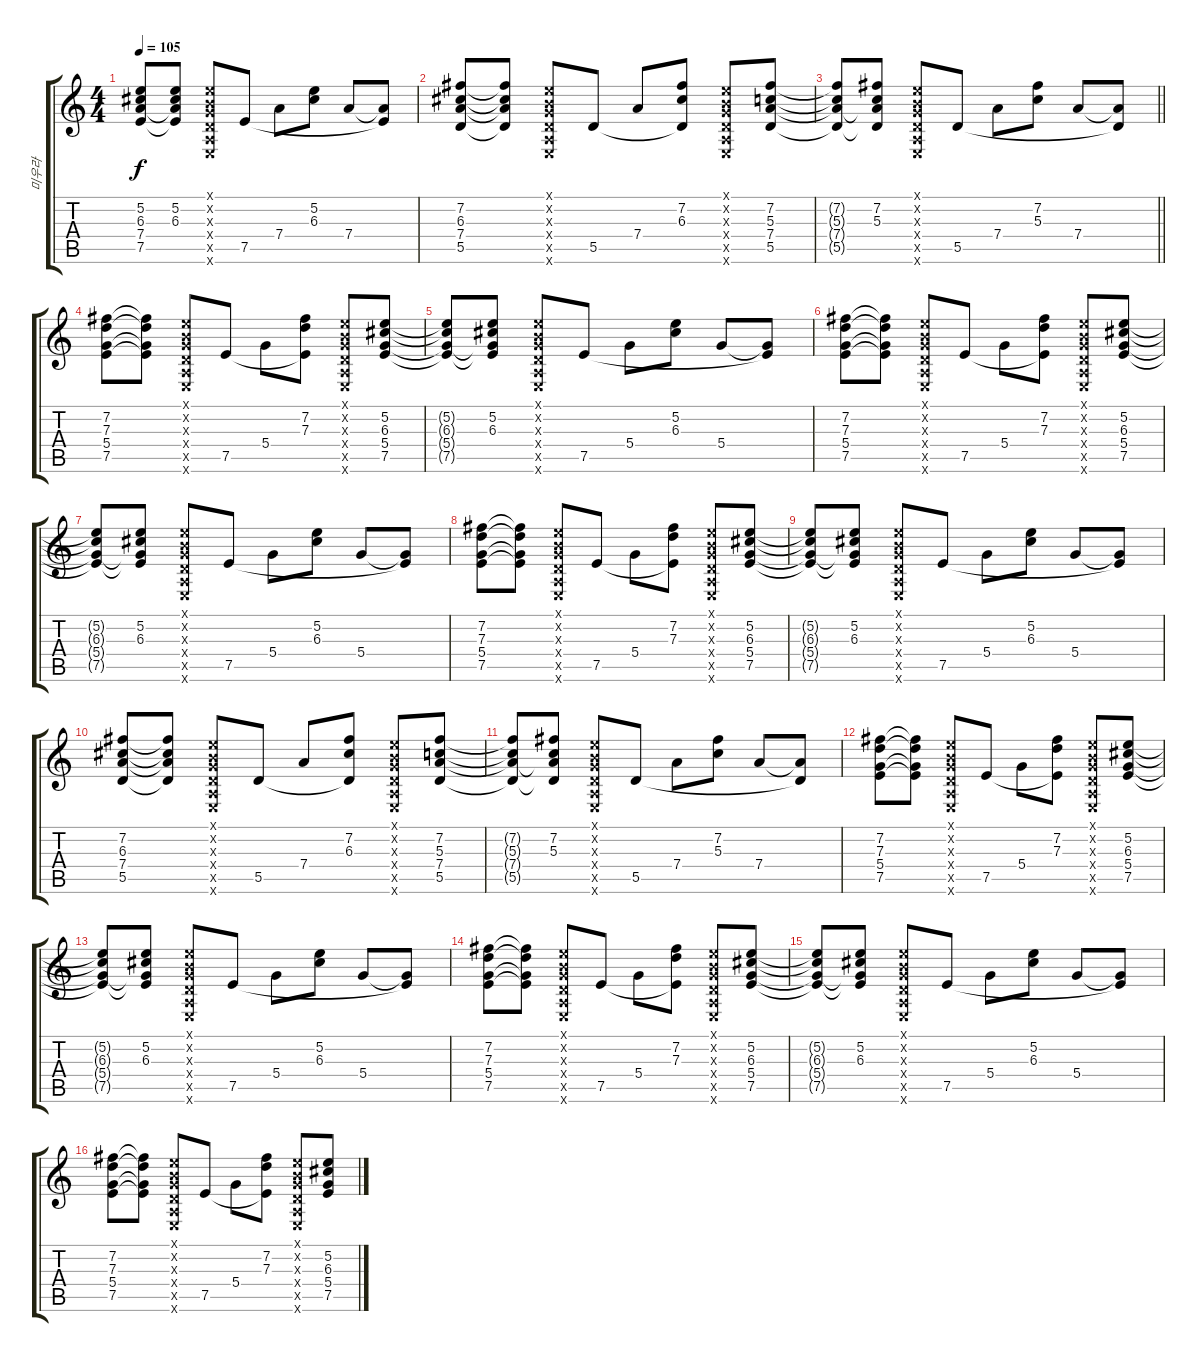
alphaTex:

\track ("미우라" "미우라") {instrument acousticguitarsteel}
\staff {score tabs}
\tuning (E4 B3 G3 D3 A2 E2) {hide}
\ts (4 4)
\tempo 105
\clef g2
\ks c
(5.2{t} 6.3{t} 7.4{t} 7.5{t}).8{dy f} (5.2 6.3 7.4{t} 7.5{t}).8 (0.1{x} 0.2{x} 0.3{x} 0.4{x} 0.5{x} 0.6{x}).8 7.5.8 7.4.8 (5.2 6.3).8 7.4.8 (7.4{t} 7.5{t}).8 |
(7.2 6.3 7.4 5.5).8 (7.2{t} 6.3{t} 7.4{t} 5.5{t}).8 (0.1{x} 0.2{x} 0.3{x} 0.4{x} 0.5{x} 0.6{x}).8 5.5.8 7.4.8 (7.2 6.3 5.5{t}).8 (0.1{x} 0.2{x} 0.3{x} 0.4{x} 0.5{x} 0.6{x}).8 (7.2 5.3 7.4 5.5).8 |
\barLineRight lightlight
(7.2{t} 5.3{t} 7.4{t} 5.5{t}).8 (7.2 5.3 7.4{t} 5.5{t}).8 (0.1{x} 0.2{x} 0.3{x} 0.4{x} 0.5{x} 0.6{x}).8 5.5.8 7.4.8 (7.2 5.3).8 7.4.8 (7.4{t} 5.5{t}).8 |
(7.2 7.3 5.4 7.5).8 (7.2{t} 7.3{t} 5.4{t} 7.5{t}).8 (0.1{x} 0.2{x} 0.3{x} 0.4{x} 0.5{x} 0.6{x}).8 7.5.8 5.4.8 (7.2 7.3 7.5{t}).8 (0.1{x} 0.2{x} 0.3{x} 0.4{x} 0.5{x} 0.6{x}).8 (5.2 6.3 5.4 7.5).8 |
(5.2{t} 6.3{t} 5.4{t} 7.5{t}).8 (5.2 6.3 5.4{t} 7.5{t}).8 (0.1{x} 0.2{x} 0.3{x} 0.4{x} 0.5{x} 0.6{x}).8 7.5.8 5.4.8 (5.2 6.3).8 5.4.8 (5.4{t} 7.5{t}).8 |
(7.2 7.3 5.4 7.5).8 (7.2{t} 7.3{t} 5.4{t} 7.5{t}).8 (0.1{x} 0.2{x} 0.3{x} 0.4{x} 0.5{x} 0.6{x}).8 7.5.8 5.4.8 (7.2 7.3 7.5{t}).8 (0.1{x} 0.2{x} 0.3{x} 0.4{x} 0.5{x} 0.6{x}).8 (5.2 6.3 5.4 7.5).8 |
(5.2{t} 6.3{t} 5.4{t} 7.5{t}).8 (5.2 6.3 5.4{t} 7.5{t}).8 (0.1{x} 0.2{x} 0.3{x} 0.4{x} 0.5{x} 0.6{x}).8 7.5.8 5.4.8 (5.2 6.3).8 5.4.8 (5.4{t} 7.5{t}).8 |
(7.2 7.3 5.4 7.5).8 (7.2{t} 7.3{t} 5.4{t} 7.5{t}).8 (0.1{x} 0.2{x} 0.3{x} 0.4{x} 0.5{x} 0.6{x}).8 7.5.8 5.4.8 (7.2 7.3 7.5{t}).8 (0.1{x} 0.2{x} 0.3{x} 0.4{x} 0.5{x} 0.6{x}).8 (5.2 6.3 5.4 7.5).8 |
(5.2{t} 6.3{t} 5.4{t} 7.5{t}).8 (5.2 6.3 5.4{t} 7.5{t}).8 (0.1{x} 0.2{x} 0.3{x} 0.4{x} 0.5{x} 0.6{x}).8 7.5.8 5.4.8 (5.2 6.3).8 5.4.8 (5.4{t} 7.5{t}).8 |
(7.2 6.3 7.4 5.5).8 (7.2{t} 6.3{t} 7.4{t} 5.5{t}).8 (0.1{x} 0.2{x} 0.3{x} 0.4{x} 0.5{x} 0.6{x}).8 5.5.8 7.4.8 (7.2 6.3 5.5{t}).8 (0.1{x} 0.2{x} 0.3{x} 0.4{x} 0.5{x} 0.6{x}).8 (7.2 5.3 7.4 5.5).8 |
(7.2{t} 5.3{t} 7.4{t} 5.5{t}).8 (7.2 5.3 7.4{t} 5.5{t}).8 (0.1{x} 0.2{x} 0.3{x} 0.4{x} 0.5{x} 0.6{x}).8 5.5.8 7.4.8 (7.2 5.3).8 7.4.8 (7.4{t} 5.5{t}).8 |
(7.2 7.3 5.4 7.5).8 (7.2{t} 7.3{t} 5.4{t} 7.5{t}).8 (0.1{x} 0.2{x} 0.3{x} 0.4{x} 0.5{x} 0.6{x}).8 7.5.8 5.4.8 (7.2 7.3 7.5{t}).8 (0.1{x} 0.2{x} 0.3{x} 0.4{x} 0.5{x} 0.6{x}).8 (5.2 6.3 5.4 7.5).8 |
(5.2{t} 6.3{t} 5.4{t} 7.5{t}).8 (5.2 6.3 5.4{t} 7.5{t}).8 (0.1{x} 0.2{x} 0.3{x} 0.4{x} 0.5{x} 0.6{x}).8 7.5.8 5.4.8 (5.2 6.3).8 5.4.8 (5.4{t} 7.5{t}).8 |
(7.2 7.3 5.4 7.5).8{volume 0} (7.2{t} 7.3{t} 5.4{t} 7.5{t}).8 (0.1{x} 0.2{x} 0.3{x} 0.4{x} 0.5{x} 0.6{x}).8 7.5.8 5.4.8 (7.2 7.3 7.5{t}).8 (0.1{x} 0.2{x} 0.3{x} 0.4{x} 0.5{x} 0.6{x}).8 (5.2 6.3 5.4 7.5).8 |
(5.2{t} 6.3{t} 5.4{t} 7.5{t}).8 (5.2 6.3 5.4{t} 7.5{t}).8 (0.1{x} 0.2{x} 0.3{x} 0.4{x} 0.5{x} 0.6{x}).8 7.5.8 5.4.8 (5.2 6.3).8 5.4.8 (5.4{t} 7.5{t}).8 |
(7.2 7.3 5.4 7.5).8 (7.2{t} 7.3{t} 5.4{t} 7.5{t}).8 (0.1{x} 0.2{x} 0.3{x} 0.4{x} 0.5{x} 0.6{x}).8 7.5.8 5.4.8 (7.2 7.3 7.5{t}).8 (0.1{x} 0.2{x} 0.3{x} 0.4{x} 0.5{x} 0.6{x}).8 (5.2 6.3 5.4 7.5).8
